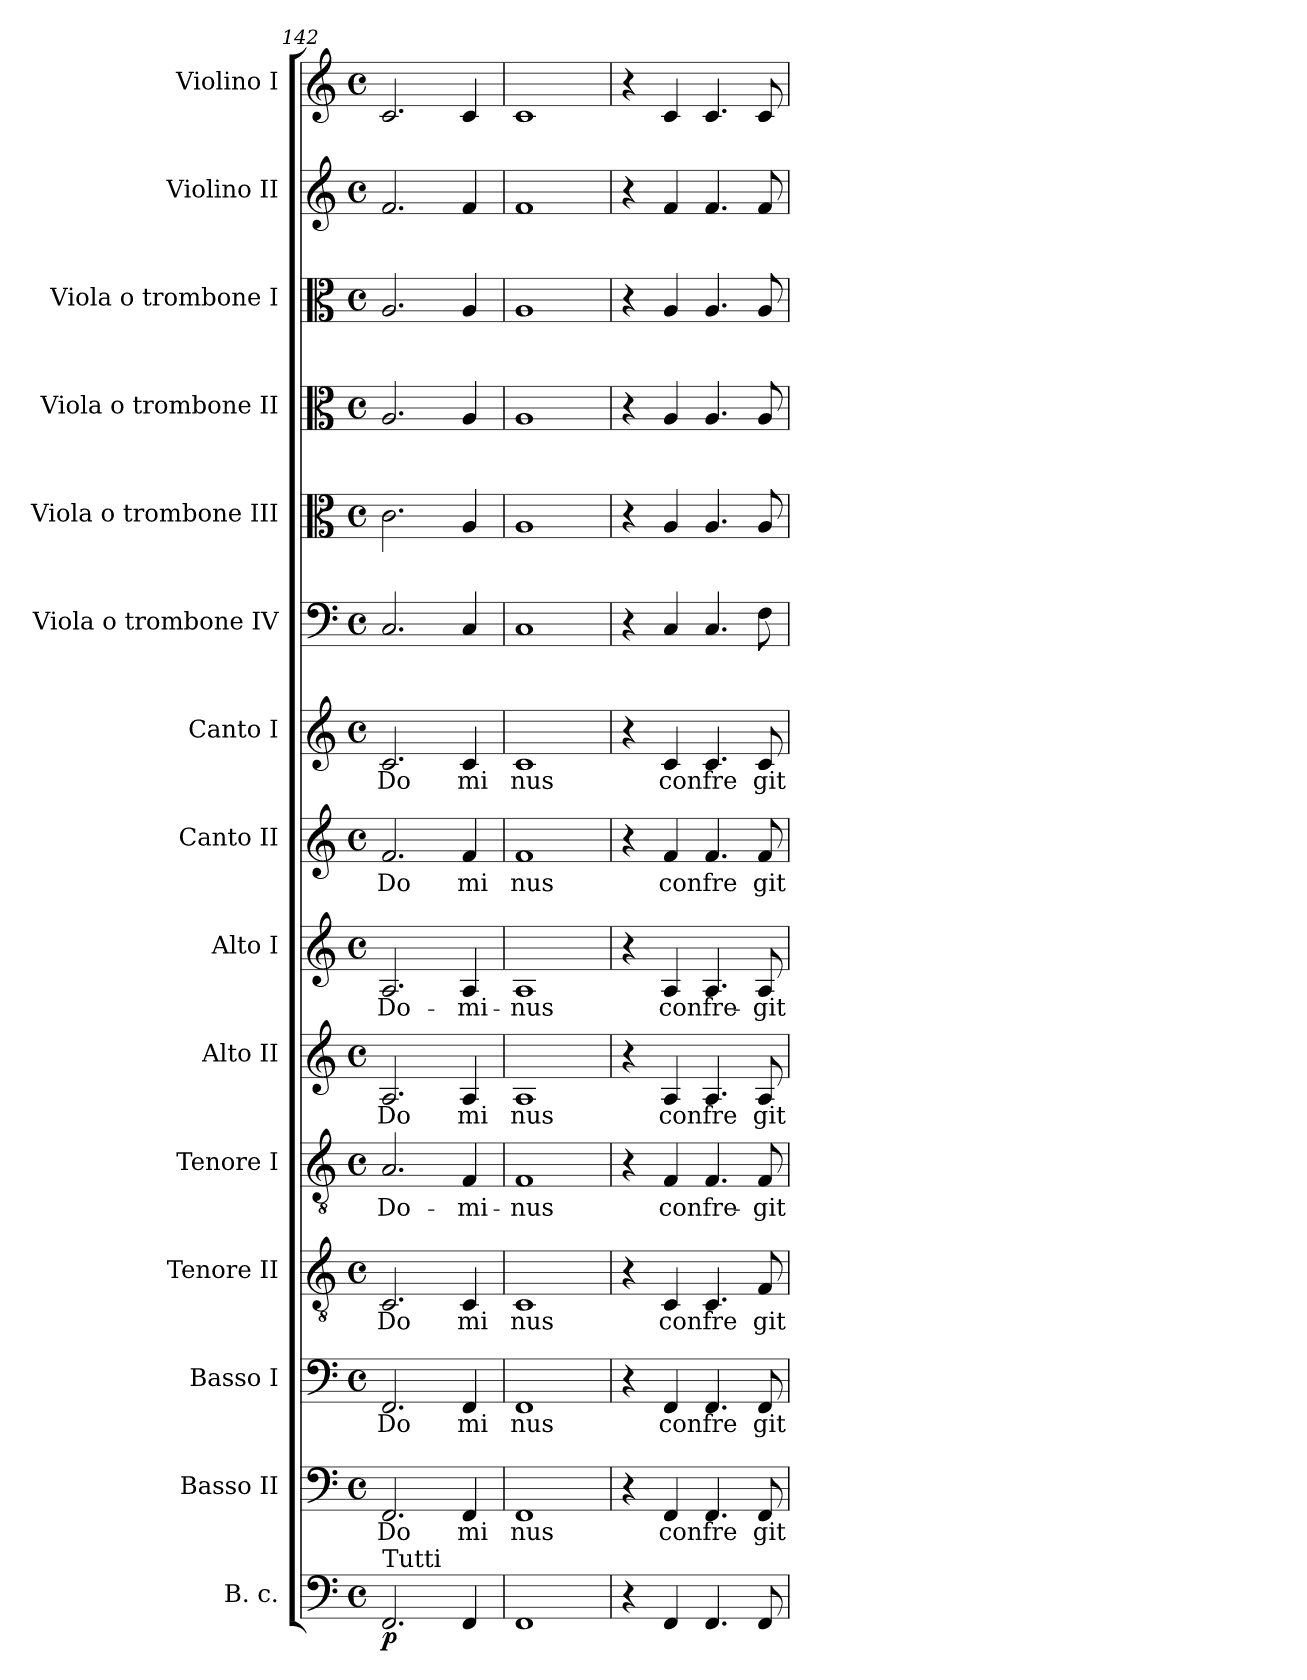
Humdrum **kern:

**kern	**dynam	**kern	**text	**kern	**text	**kern	**text	**kern	**text	**kern	**text	**kern	**text	**kern	**text	**kern	**text	**kern	**kern	**kern	**kern	**kern	**kern
*part15	*part15	*part14	*part14	*part13	*part13	*part12	*part12	*part11	*part11	*part10	*part10	*part9	*part9	*part8	*part8	*part7	*part7	*part6	*part5	*part4	*part3	*part2	*part1
*staff15	*staff15	*staff14	*staff14	*staff13	*staff13	*staff12	*staff12	*staff11	*staff11	*staff10	*staff10	*staff9	*staff9	*staff8	*staff8	*staff7	*staff7	*staff6	*staff5	*staff4	*staff3	*staff2	*staff1
*I"B. c.	*	*I"Basso II	*	*I"Basso I	*	*I"Tenore II	*	*I"Tenore I	*	*I"Alto II	*	*I"Alto I	*	*I"Canto II	*	*I"Canto I	*	*I"Viola o trombone IV	*I"Viola o trombone III	*I"Viola o trombone II	*I"Viola o trombone I	*I"Violino II	*I"Violino I
*	*	*	*	*	*	*	*	*	*	*	*	*	*	*	*	*	*	*I'Vla	*I'Vla	*I'Vla	*I'Vla	*I'Vln	*I'Vln
*clefF4	*	*clefF4	*	*clefF4	*	*clefGv2	*	*clefGv2	*	*clefG2	*	*clefG2	*	*clefG2	*	*clefG2	*	*clefF4	*clefC3	*clefC3	*clefC3	*clefG2	*clefG2
*k[]	*	*k[]	*	*k[]	*	*k[]	*	*k[]	*	*k[]	*	*k[]	*	*k[]	*	*k[]	*	*k[]	*k[]	*k[]	*k[]	*k[]	*k[]
*M4/4	*	*M4/4	*	*M4/4	*	*M4/4	*	*M4/4	*	*M4/4	*	*M4/4	*	*M4/4	*	*M4/4	*	*M4/4	*M4/4	*M4/4	*M4/4	*M4/4	*M4/4
*met(c)	*	*met(c)	*	*met(c)	*	*met(c)	*	*met(c)	*	*met(c)	*	*met(c)	*	*met(c)	*	*met(c)	*	*met(c)	*met(c)	*met(c)	*met(c)	*met(c)	*met(c)
=142	=142	=142	=142	=142	=142	=142	=142	=142	=142	=142	=142	=142	=142	=142	=142	=142	=142	=142	=142	=142	=142	=142	=142
!LO:TX:a:t=Tutti	!	!	!	!	!	!	!	!	!	!	!	!	!	!	!	!	!	!	!	!	!	!	!
!	!LO:DY:b	!	!LO:LY:b	!	!LO:LY:b	!	!LO:LY:b	!	!LO:LY:b	!	!LO:LY:b	!	!LO:LY:b	!	!LO:LY:b	!	!LO:LY:b	!	!	!	!	!	!
2.FF/	p	2.FF/	Do	2.FF/	Do	2.C/	Do	2.A/	Do-	2.A/	Do	2.A/	Do-	2.f/	Do	2.c/	Do	2.C/	2.c\	2.A/	2.A/	2.f/	2.c/
!	!	!	!LO:LY:b	!	!LO:LY:b	!	!LO:LY:b	!	!LO:LY:b	!	!LO:LY:b	!	!LO:LY:b	!	!LO:LY:b	!	!LO:LY:b	!	!	!	!	!	!
4FF/	.	4FF/	mi	4FF/	mi	4C/	mi	4F/	-mi-	4A/	mi	4A/	-mi-	4f/	mi	4c/	mi	4C/	4A/	4A/	4A/	4f/	4c/
=143	=143	=143	=143	=143	=143	=143	=143	=143	=143	=143	=143	=143	=143	=143	=143	=143	=143	=143	=143	=143	=143	=143	=143
!	!	!	!LO:LY:b	!	!LO:LY:b	!	!LO:LY:b	!	!LO:LY:b	!	!LO:LY:b	!	!LO:LY:b	!	!LO:LY:b	!	!LO:LY:b	!	!	!	!	!	!
1FF	.	1FF	nus	1FF	nus	1C	nus	1F	-nus	1A	nus	1A	-nus	1f	nus	1c	nus	1C	1A	1A	1A	1f	1c
=144	=144	=144	=144	=144	=144	=144	=144	=144	=144	=144	=144	=144	=144	=144	=144	=144	=144	=144	=144	=144	=144	=144	=144
4r	.	4r	.	4r	.	4r	.	4r	.	4r	.	4r	.	4r	.	4r	.	4r	4r	4r	4r	4r	4r
!	!	!	!LO:LY:b	!	!LO:LY:b	!	!LO:LY:b	!	!LO:LY:b	!	!LO:LY:b	!	!LO:LY:b	!	!LO:LY:b	!	!LO:LY:b	!	!	!	!	!	!
4FF/	.	4FF/	confre	4FF/	confre	4C/	confre	4F/	confre-	4A/	confre	4A/	confre-	4f/	confre	4c/	confre	4C/	4A/	4A/	4A/	4f/	4c/
4.FF/	.	4.FF/	.	4.FF/	.	4.C/	.	4.F/	.	4.A/	.	4.A/	.	4.f/	.	4.c/	.	4.C/	4.A/	4.A/	4.A/	4.f/	4.c/
!	!	!	!LO:LY:b	!	!LO:LY:b	!	!LO:LY:b	!	!LO:LY:b	!	!LO:LY:b	!	!LO:LY:b	!	!LO:LY:b	!	!LO:LY:b	!	!	!	!	!	!
8FF/	.	8FF/	git	8FF/	git	8F/	git	8F/	-git	8A/	git	8A/	-git	8f/	git	8c/	git	8F\	8A/	8A/	8A/	8f/	8c/
=	=	=	=	=	=	=	=	=	=	=	=	=	=	=	=	=	=	=	=	=	=	=	=
*-	*-	*-	*-	*-	*-	*-	*-	*-	*-	*-	*-	*-	*-	*-	*-	*-	*-	*-	*-	*-	*-	*-	*-
